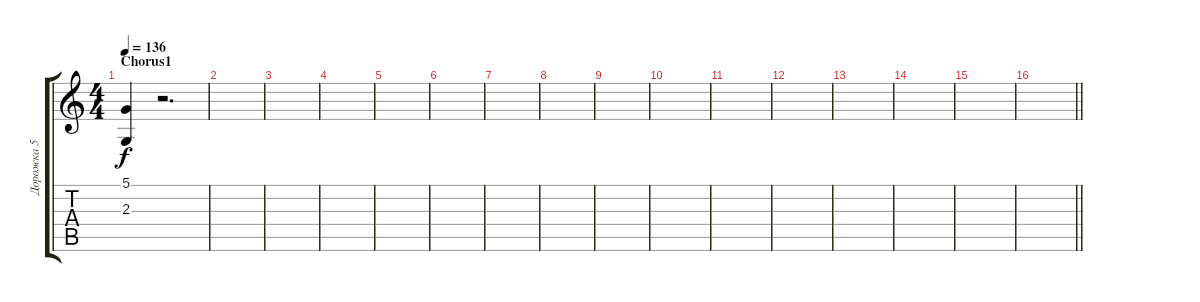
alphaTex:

\track ("Дорожка 5" "Дорожка 5") {instrument stringensemble1}
\staff {score tabs}
\tuning (D4 A3 F3 C3 G2 D2) {hide}
\ts (4 4)
\section ("" "Chorus1")
\tempo 136
\clef g2
\ks c
(5.1 2.3).4{dy f} r.2{d} |
|
|
|
|
|
|
|
|
|
|
|
|
|
|
\barLineRight lightlight
